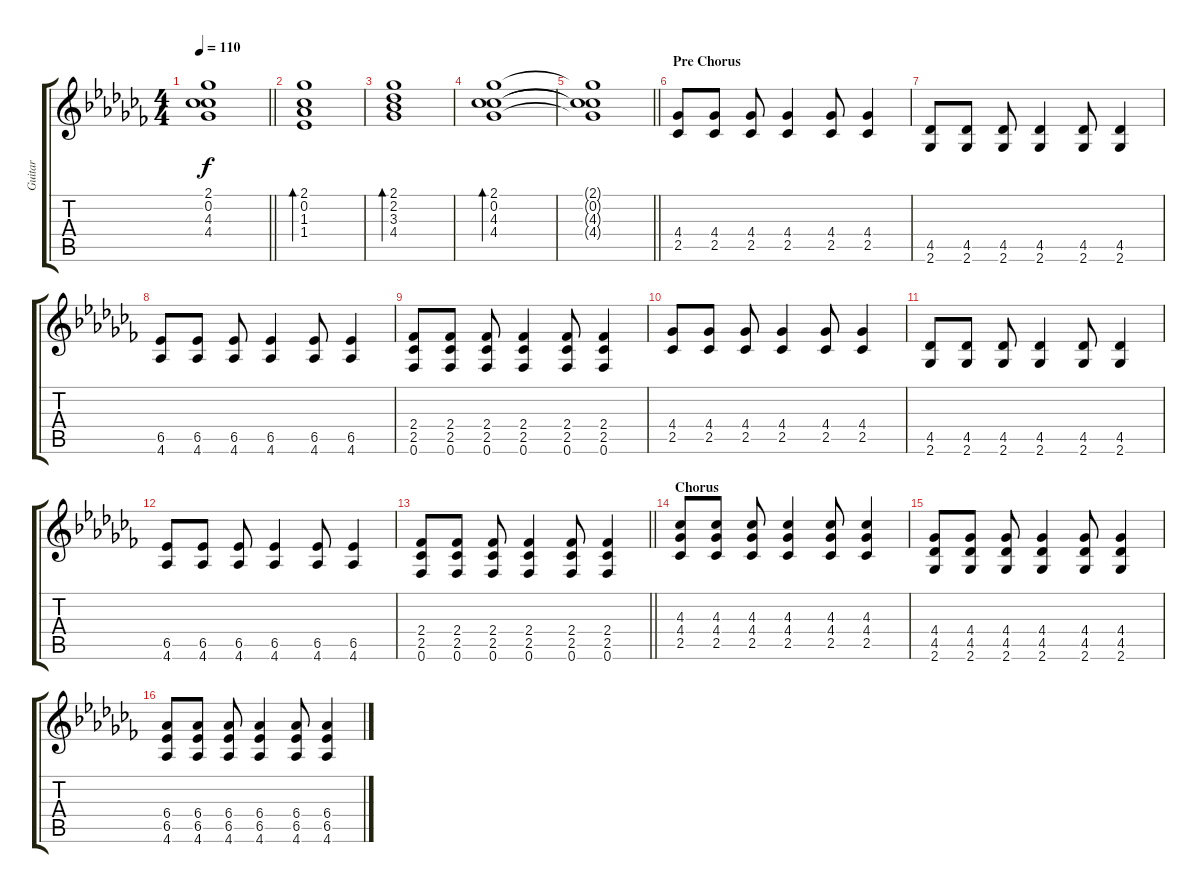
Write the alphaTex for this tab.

\track ("Guitar" "Guitar") {instrument acousticguitarnylon}
\staff {score tabs}
\tuning (E4 B3 G3 D3 A2 E2) {hide}
\ts (4 4)
\tempo 110
\clef g2
\barLineRight lightlight
\ks abminor
(2.1{t} 0.2{t} 4.3{t} 4.4{t}).1{dy f} |
(2.1 0.2 1.3 1.4).1{bd 120} |
(2.1 2.2 3.3 4.4).1{bd 120} |
(2.1 0.2 4.3 4.4).1{bd 120} |
\barLineRight lightlight
(2.1{t} 0.2{t} 4.3{t} 4.4{t}).1 |
\section ("" "Pre Chorus")
(4.4 2.5).8 (4.4 2.5).8 (4.4 2.5).8 (4.4 2.5).4 (4.4 2.5).8 (4.4 2.5).4 |
(4.5 2.6).8 (4.5 2.6).8 (4.5 2.6).8 (4.5 2.6).4 (4.5 2.6).8 (4.5 2.6).4 |
(6.5 4.6).8 (6.5 4.6).8 (6.5 4.6).8 (6.5 4.6).4 (6.5 4.6).8 (6.5 4.6).4 |
(2.4 2.5 0.6).8 (2.4 2.5 0.6).8 (2.4 2.5 0.6).8 (2.4 2.5 0.6).4 (2.4 2.5 0.6).8 (2.4 2.5 0.6).4 |
(4.4 2.5).8 (4.4 2.5).8 (4.4 2.5).8 (4.4 2.5).4 (4.4 2.5).8 (4.4 2.5).4 |
(4.5 2.6).8 (4.5 2.6).8 (4.5 2.6).8 (4.5 2.6).4 (4.5 2.6).8 (4.5 2.6).4 |
(6.5 4.6).8 (6.5 4.6).8 (6.5 4.6).8 (6.5 4.6).4 (6.5 4.6).8 (6.5 4.6).4 |
\barLineRight lightlight
(2.4 2.5 0.6).8 (2.4 2.5 0.6).8 (2.4 2.5 0.6).8 (2.4 2.5 0.6).4 (2.4 2.5 0.6).8 (2.4 2.5 0.6).4 |
\section ("" "Chorus")
(4.3 4.4 2.5).8 (4.3 4.4 2.5).8 (4.3 4.4 2.5).8 (4.3 4.4 2.5).4 (4.3 4.4 2.5).8 (4.3 4.4 2.5).4 |
(4.4 4.5 2.6).8 (4.4 4.5 2.6).8 (4.4 4.5 2.6).8 (4.4 4.5 2.6).4 (4.4 4.5 2.6).8 (4.4 4.5 2.6).4 |
(6.4 6.5 4.6).8 (6.4 6.5 4.6).8 (6.4 6.5 4.6).8 (6.4 6.5 4.6).4 (6.4 6.5 4.6).8 (6.4 6.5 4.6).4
